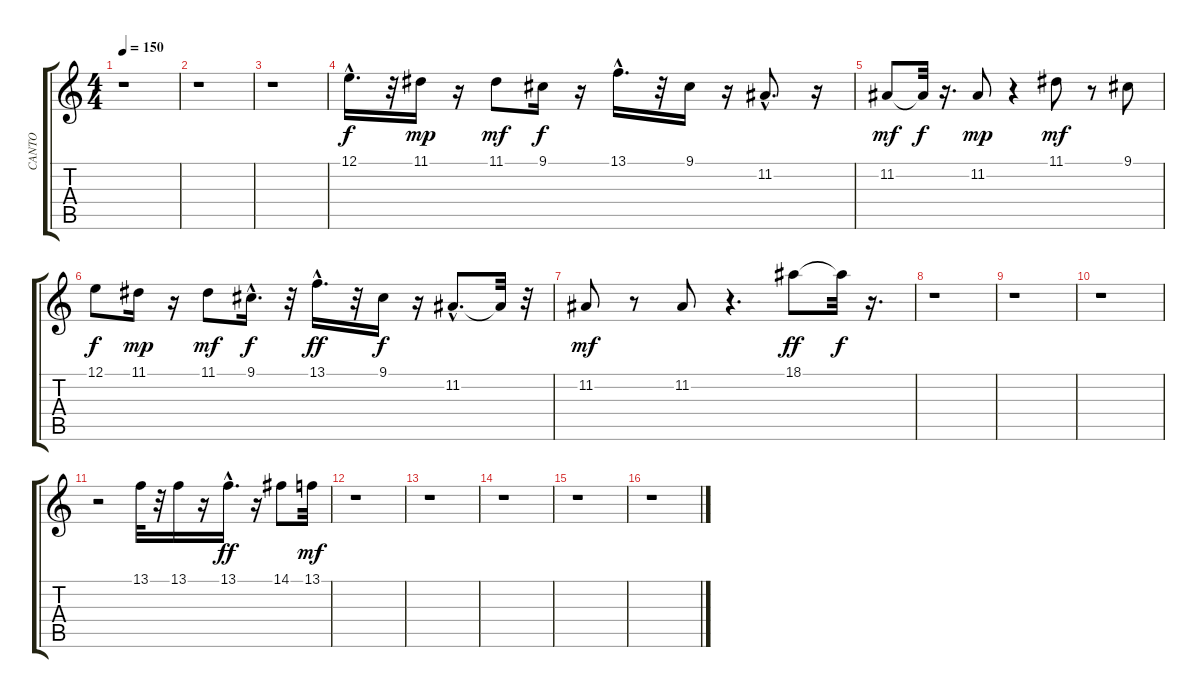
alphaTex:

\track ("CANTO" "CANTO") {instrument vibraphone}
\staff {score tabs}
\tuning (E4 B3 G3 D3 A2 E2) {hide}
\ts (4 4)
\tempo 150
\clef g2
\ks c
r.1{dy f} |
r.1 |
r.1 |
12.1{hac}.16{d} r.32 11.1.16{dy mp} r.16 11.1.8{dy mf} 9.1.16{dy f} r.16 13.1{hac}.16{d} r.32 9.1.16 r.16 11.2{hac}.8{d} r.16 |
11.2.8{dy mf} 11.2{t}.32{dy f} r.16{d} 11.2.8{dy mp} r.4 11.1.8{dy mf} r.8 9.1.8 |
12.1.8{dy f} 11.1.16{dy mp} r.16 11.1.8{dy mf} 9.1{hac}.16{d dy f} r.32 13.1{hac}.16{d dy ff} r.32 9.1.16{dy f} r.16 11.2{hac}.8{d} 11.2{t}.32 r.32 |
11.2.8{dy mf} r.8 11.2.8 r.4{d} 18.1.8{dy ff} 18.1{t}.32{dy f} r.16{d} |
r.1 |
r.1 |
r.1 |
r.2 13.1.32 r.32 13.1.16 r.16 13.1{hac}.16{d dy ff} r.16 14.1.8 13.1.32{dy mf} |
r.1 |
r.1 |
r.1 |
r.1 |
r.1
